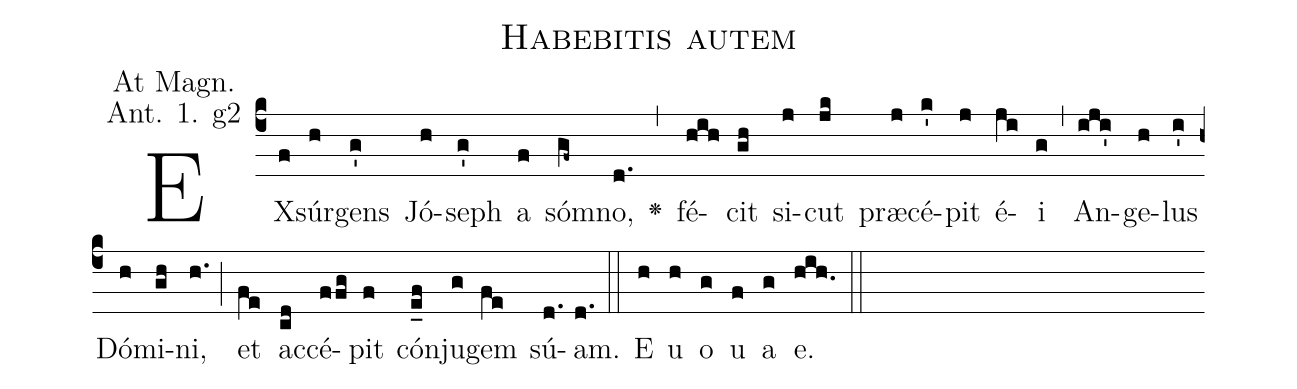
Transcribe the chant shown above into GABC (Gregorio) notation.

name: Habebitis autem;
office-part: Magnificat Antiphon;
mode: 1g2;
annotation: At Magn.;
annotation: Ant. 1. g2;
%%
% The syntax in this part is called gabc. Please refer to http://home.gna.org/gregorio/gabc/#basis

(c4)EX(f)súr(h)gens(g') Jó(h)seph(g') a(f) sóm(gf~)no,(d.) <v>\greheightstar</v>(,) fé(hih)cit(gh) si(j)cut(jk) præ(j)cé(k')pit(j) é(ji)i(g) (,) An(iji')ge(h)lus(i') Dó(h)mi(gh)ni,(h.) (;)
et(fe) ac(cd)cé(ffg)pit(f) cón(e_f)ju(g)gem(fe) sú(d.)am.(d.) (::)

E(h) u(h) o(g) u(f) a(g) e.(hih.) (::)
